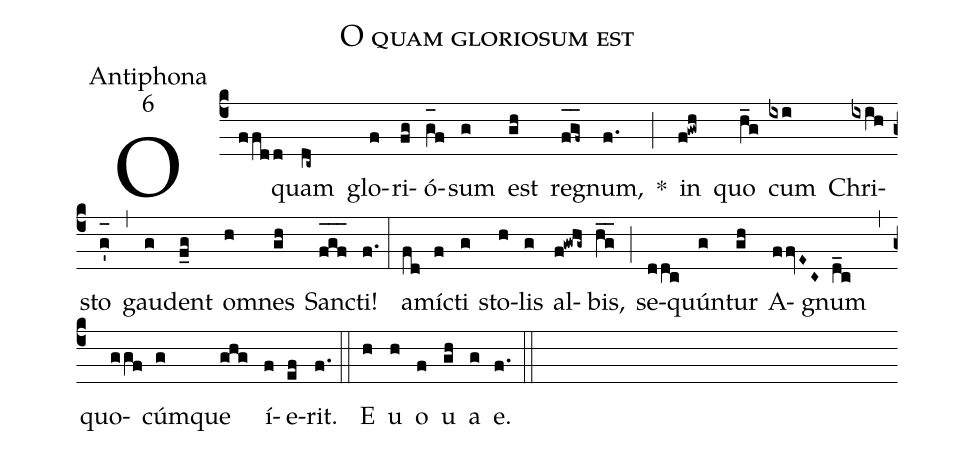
name:O quam gloriosum est;
office-part:Antiphona;
mode:6;
%%
(c4) O(ffdd) quam(dc~) glo(f)ri(fg)ó(g_[oh:h]f)sum(g) est(gh) re(f_[oh:h]g_[oh:h]f~)gnum,(f.) *(;) in(f!gwh) quo(h_g) cum(ixi) Chri(ixih)sto(g'_[oh:h]) (,) gau(g)dent(f_g) o(h)mnes(gh) San(f_[oh:h]g_[oh:h]f_[oh:h])cti!(f.) (:) a(fd)mí(f)cti(g) sto(h)lis(g) al(f!gwhg~)bis,(hg__) (;) se(ddc)quún(g)tur(gh) A(ffvE~C~)gnum(d_c) (,) quo(ggf)cúm(g)que(ghg) í(f)e(ef)rit.(f.) (::) <eu>E(h) u(h) o(f) u(gh) a(g) e.</eu>(f.) (::)
